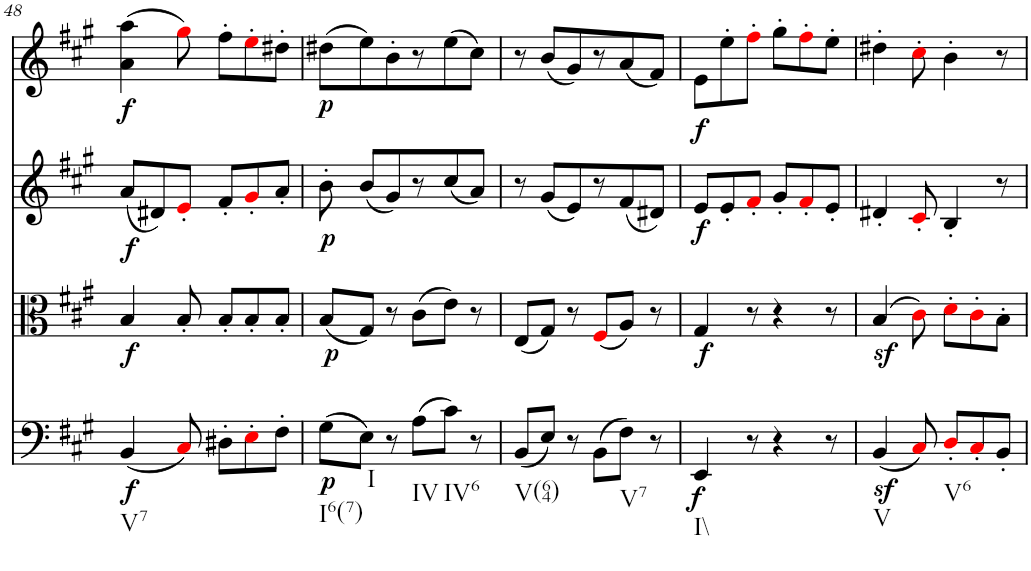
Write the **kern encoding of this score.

**kern	**dynam	**kern	**dynam	**kern	**dynam	**kern	**dynam
*part4	*part4	*part3	*part3	*part2	*part2	*part1	*part1
*staff4	*staff4	*staff3	*staff3	*staff2	*staff2	*staff1	*staff1
*I"Violoncello	*	*I"Viola	*	*I"Violin 2	*	*I"Violin 1	*
*I'Vc	*	*I'Vla	*	*I'Vln	*	*I'Vln	*
!!LO:PB:g=z
*clefC4	*	*clefC3	*	*clefG2	*	*clefG2	*
*k[f#c#g#]	*	*k[f#c#g#]	*	*k[f#c#g#]	*	*k[f#c#g#]	*
*A:	*	*A:	*	*A:	*	*A:	*
*M6/8	*	*M6/8	*	*M6/8	*	*M6/8	*
=48	=48	=48	=48	=48	=48	=48	=48
!LO:TX:b:t=V7	!	!	!	!	!	!	!
!	!LO:DY:b	!	!LO:DY:b	!	!LO:DY:b	!	!LO:DY:b
(4BB/	f	4B/	f	(8a/L	f	(4a\ 4aa\	f
.	.	.	.	8d#X/)	.	.	.
8C#i/)	.	8B'/	.	8e'i/J	.	8gg#i\)	.
8D#X'\L	.	8B'/L	.	8f#'/L	.	8ff#'\L	.
8E'i\	.	8B'/	.	8g#'i/	.	8ee'i\	.
8F#'\J	.	8B'/J	.	8a'/J	.	8dd#X'\J	.
=49	=49	=49	=49	=49	=49	=49	=49
!LO:TX:b:t=I6(7)	!	!	!	!	!	!	!
!	!LO:DY:b	!	!LO:DY:b	!	!LO:DY:b	!	!LO:DY:b
(8G#\L	p	(8B/L	p	8b'\	p	(8dd#X\L	p
!LO:TX:b:t=I	!	!	!	!	!	!	!
8E\J)	.	8G#/J)	.	(8b/L	.	8ee\)	.
8r	.	8r	.	8g#/)	.	8b'\	.
!LO:TX:b:t=IV	!	!	!	!	!	!	!
(8A\L	.	(8c#\L	.	8r	.	8r	.
!LO:TX:b:t=IV6	!	!	!	!	!	!	!
8c#\J)	.	8e\J)	.	(8cc#/	.	(8ee\	.
8r	.	8r	.	8a/J)	.	8cc#\J)	.
=50	=50	=50	=50	=50	=50	=50	=50
!LO:TX:b:t=V(64)	!	!	!	!	!	!	!
(8BB/L	.	(8E/L	.	8r	.	8r	.
8E/J)	.	8G#/J)	.	(8g#/L	.	(8b/L	.
8r	.	8r	.	8e/)	.	8g#/)	.
(8BB\L	.	(8F#i/L	.	8r	.	8r	.
!LO:TX:b:t=V7	!	!	!	!	!	!	!
8F#\J)	.	8A/J)	.	(8f#/	.	(8a/	.
8r	.	8r	.	8d#X/J)	.	8f#/J)	.
=51	=51	=51	=51	=51	=51	=51	=51
!LO:TX:b:t=I\\	!	!	!	!	!	!	!
!	!LO:DY:b	!	!LO:DY:b	!	!LO:DY:b	!	!
!	!	!	!	!	!LO:DY:n=1:a	!	!
4EE/	f	4G#/	f	8e/L	f f	8e\L	.
.	.	.	.	8e'/	.	8ee'\	.
8r	.	8r	.	8f#'i/J	.	8ff#'i\J	.
4r	.	4r	.	8g#'/L	.	8gg#'\L	.
.	.	.	.	8f#'i/	.	8ff#'i\	.
8r	.	8r	.	8e'/J	.	8ee'\J	.
=52	=52	=52	=52	=52	=52	=52	=52
!LO:TX:b:t=V	!	!	!	!	!	!	!
(4BBz</	.	(4Bz</	.	4d#X'/	.	4dd#X'\	.
8C#i/)	.	8c#i\)	.	8c#'i/	.	8cc#'i\	.
!LO:TX:b:t=V6	!	!	!	!	!	!	!
8D'i/L	.	8d'i\L	.	4B'/	.	4b'\	.
8C#'i/	.	8c#'i\	.	.	.	.	.
8BB'/J	.	8B'\J	.	8r	.	8r	.
=	=	=	=	=	=	=	=
*-	*-	*-	*-	*-	*-	*-	*-
